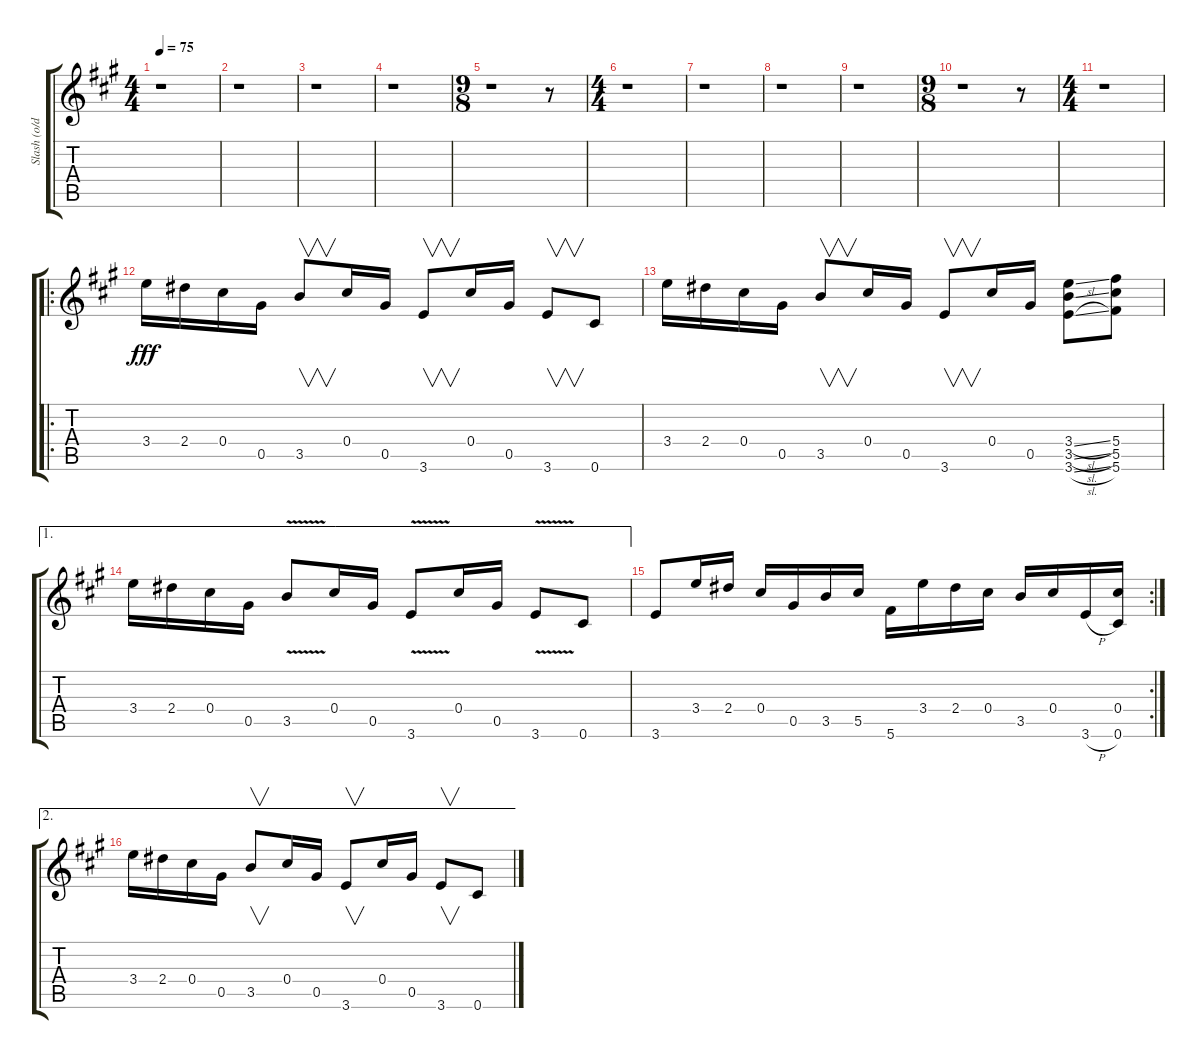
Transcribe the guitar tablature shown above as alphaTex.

\track ("Slash (o/d rhythm)" "Slash (o/d") {instrument distortionguitar}
\staff {score tabs}
\tuning (Db4 Ab3 F3 Db3 Ab2 Db2) {hide}
\ts (4 4)
\tempo 75
\clef g2
\ks a
r.1{dy fff instrument distortionguitar} |
r.1 |
r.1 |
r.1 |
\ts (9 8)
r.1 r.8 |
\ts (4 4)
r.1 |
r.1 |
r.1 |
r.1 |
\ts (9 8)
r.1 r.8 |
\ts (4 4)
r.1 |
\ro
3.4.16{ot 8vb} 2.4.16{ot 8vb} 0.4.16{ot 8vb} 0.5.16{ot 8vb} 3.5.8{v ot 8vb} 0.4.16{ot 8vb} 0.5.16{ot 8vb} 3.6.8{v ot 8vb} 0.4.16{ot 8vb} 0.5.16{ot 8vb} 3.6.8{v ot 8vb} 0.6.8{ot 8vb} |
3.4.16{ot 8vb} 2.4.16{ot 8vb} 0.4.16{ot 8vb} 0.5.16{ot 8vb} 3.5.8{v ot 8vb} 0.4.16{ot 8vb} 0.5.16{ot 8vb} 3.6.8{v ot 8vb} 0.4.16{ot 8vb} 0.5.16{ot 8vb} (3.4{sl} 3.5{sl} 3.6{sl}).8{ot 8vb} (5.4 5.5 5.6).8{ot 8vb} |
\ae 1
3.4.16{ot 8vb} 2.4.16{ot 8vb} 0.4.16{ot 8vb} 0.5.16{ot 8vb} 3.5{v}.8{ot 8vb} 0.4.16{ot 8vb} 0.5.16{ot 8vb} 3.6{v}.8{ot 8vb} 0.4.16{ot 8vb} 0.5.16{ot 8vb} 3.6{v}.8{ot 8vb} 0.6.8{ot 8vb} |
\rc 2
3.6.8{ot 8vb} 3.4.16{ot 8vb} 2.4.16{ot 8vb} 0.4.16{ot 8vb} 0.5.16{ot 8vb} 3.5.16{ot 8vb} 5.5.16{ot 8vb} 5.6.16{ot 8vb} 3.4.16{ot 8vb} 2.4.16{ot 8vb} 0.4.16{ot 8vb} 3.5.16{ot 8vb} 0.4.16{ot 8vb} 3.6{h}.16{ot 8vb} (0.4 0.6).16{ot 8vb} |
\ae 2
3.4.16{ot 8vb} 2.4.16{ot 8vb} 0.4.16{ot 8vb} 0.5.16{ot 8vb} 3.5.8{v ot 8vb} 0.4.16{ot 8vb} 0.5.16{ot 8vb} 3.6.8{v ot 8vb} 0.4.16{ot 8vb} 0.5.16{ot 8vb} 3.6.8{v ot 8vb} 0.6.8{ot 8vb}
